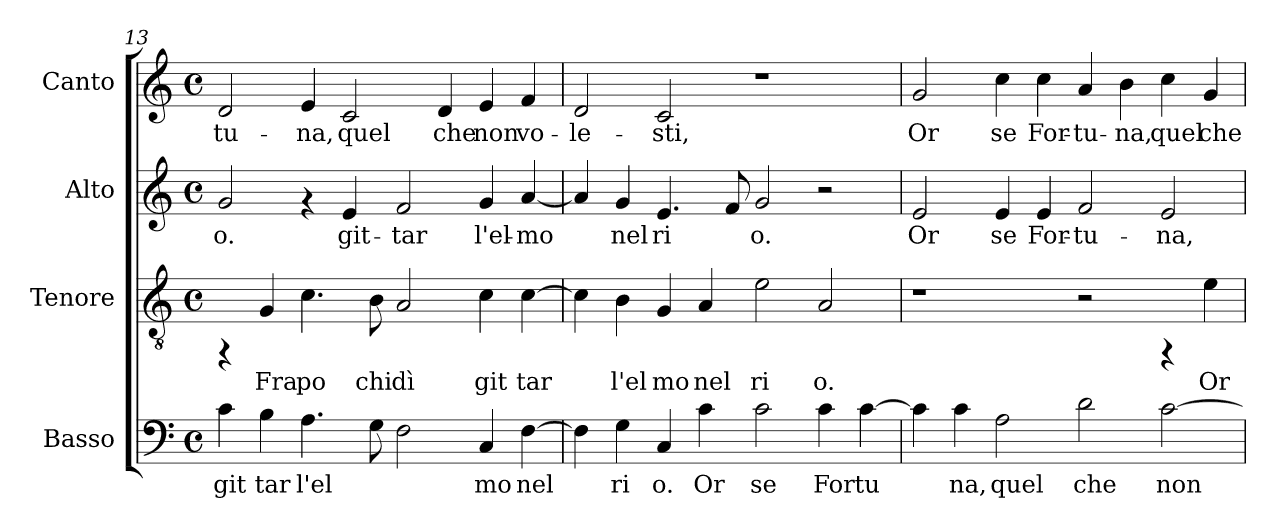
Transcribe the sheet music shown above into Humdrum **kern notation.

**kern	**text	**kern	**text	**kern	**text	**kern	**text
*part4	*part4	*part3	*part3	*part2	*part2	*part1	*part1
*staff4	*staff4	*staff3	*staff3	*staff2	*staff2	*staff1	*staff1
*I"Basso	*	*I"Tenore	*	*I"Alto	*	*I"Canto	*
!!LO:LB:g=z
*clefF4	*	*clefGv2	*	*clefG2	*	*clefG2	*
*k[]	*	*k[]	*	*k[]	*	*k[]	*
*C:	*	*C:	*	*C:	*	*C:	*
*M4/4	*	*M4/4	*	*M4/4	*	*M4/4	*
*met(c)	*	*met(c)	*	*met(c)	*	*met(c)	*
=13	=13	=13	=13	=13	=13	=13	=13
!	!LO:LY:b:cj	!	!	!	!LO:LY:b:cj	!	!LO:LY:b:cj
4c\	git	4rFF	.	2g/	-o.	2d/	tu-
!	!LO:LY:b:cj	!	!LO:LY:b:cj	!	!	!	!
4B\	tar	4G/	Fra	.	.	.	.
!	!LO:LY:b:cj	!	!LO:LY:b:cj	!	!	!	!LO:LY:b:cj
4.A\	l'el	4.c\	po	4rf	.	4e/	-na,
!	!	!	!	!	!LO:LY:b:cj	!	!LO:LY:b:cj
.	.	.	.	4e/	git-	2c/	quel
!	!LO:LY:b:cj	!	!LO:LY:b:cj	!	!	!	!
8G\	.	8B\	chi	.	.	.	.
!	!LO:LY:b:cj	!	!LO:LY:b:cj	!	!LO:LY:b:cj	!	!
2F\	.	2A/	dì	2f/	-tar	.	.
!	!	!	!	!	!	!	!LO:LY:b:cj
.	.	.	.	.	.	4d/	che
!	!LO:LY:b:cj	!	!LO:LY:b:cj	!	!LO:LY:b:cj	!	!LO:LY:b:cj
4C/	mo	4c\	git	4g/	l'el-	4e/	non
!	!LO:LY:b:cj	!	!LO:LY:b:cj	!	!LO:LY:b:cj	!	!LO:LY:b:cj
[>4F\	nel	[>4c\	tar	[<4a/	-mo	4f/	vo-
=14	=14	=14	=14	=14	=14	=14	=14
!	!LO:LY:b:cj	!	!LO:LY:b:cj	!	!LO:LY:b:cj	!	!LO:LY:b:cj
4F\]	.	4c\]	.	4a/]	.	2d/	-le-
!	!LO:LY:b:cj	!	!LO:LY:b:cj	!	!LO:LY:b:cj	!	!
4G\	ri	4B\	l'el	4g/	nel	.	.
!	!LO:LY:b:cj	!	!LO:LY:b:cj	!	!LO:LY:b:cj	!	!LO:LY:b:cj
4C/	o.	4G/	mo	4.e/	ri-	2c/	-sti,
!	!LO:LY:b:cj	!	!LO:LY:b:cj	!	!	!	!
4c\	Or	4A/	nel	.	.	.	.
!	!	!	!	!	!LO:LY:b:cj	!	!
.	.	.	.	8f/	--	.	.
!	!LO:LY:b:cj	!	!LO:LY:b:cj	!	!LO:LY:b:cj	!	!
2c\	se	2e\	ri	2g/	-o.	1r	.
!	!LO:LY:b:cj	!	!LO:LY:b:cj	!	!	!	!
4c\	For	2A/	o.	2r	.	.	.
!	!LO:LY:b:cj	!	!	!	!	!	!
[>4c\	tu	.	.	.	.	.	.
=15	=15	=15	=15	=15	=15	=15	=15
!	!LO:LY:b:cj	!	!	!	!LO:LY:b:cj	!	!LO:LY:b:cj
4c\]	.	1r	.	2e/	Or	2g/	Or
!	!LO:LY:b:cj	!	!	!	!	!	!
4c\	na,	.	.	.	.	.	.
!	!LO:LY:b:cj	!	!	!	!LO:LY:b:cj	!	!LO:LY:b:cj
2A\	quel	.	.	4e/	se	4cc\	se
!	!	!	!	!	!LO:LY:b:cj	!	!LO:LY:b:cj
.	.	.	.	4e/	For-	4cc\	For-
!	!LO:LY:b:cj	!	!	!	!LO:LY:b:cj	!	!LO:LY:b:cj
2d\	che	2r	.	2f/	-tu-	4a/	-tu-
!	!	!	!	!	!	!	!LO:LY:b:cj
.	.	.	.	.	.	4b\	-na,
!	!LO:LY:b:cj	!	!	!	!LO:LY:b:cj	!	!LO:LY:b:cj
[<2c\	non	4rFF	.	2e/	-na,	4cc\	quel
!	!	!	!LO:LY:b:cj	!	!	!	!LO:LY:b:cj
.	.	4e\	Or	.	.	4g/	che
=	=	=	=	=	=	=	=
*-	*-	*-	*-	*-	*-	*-	*-
